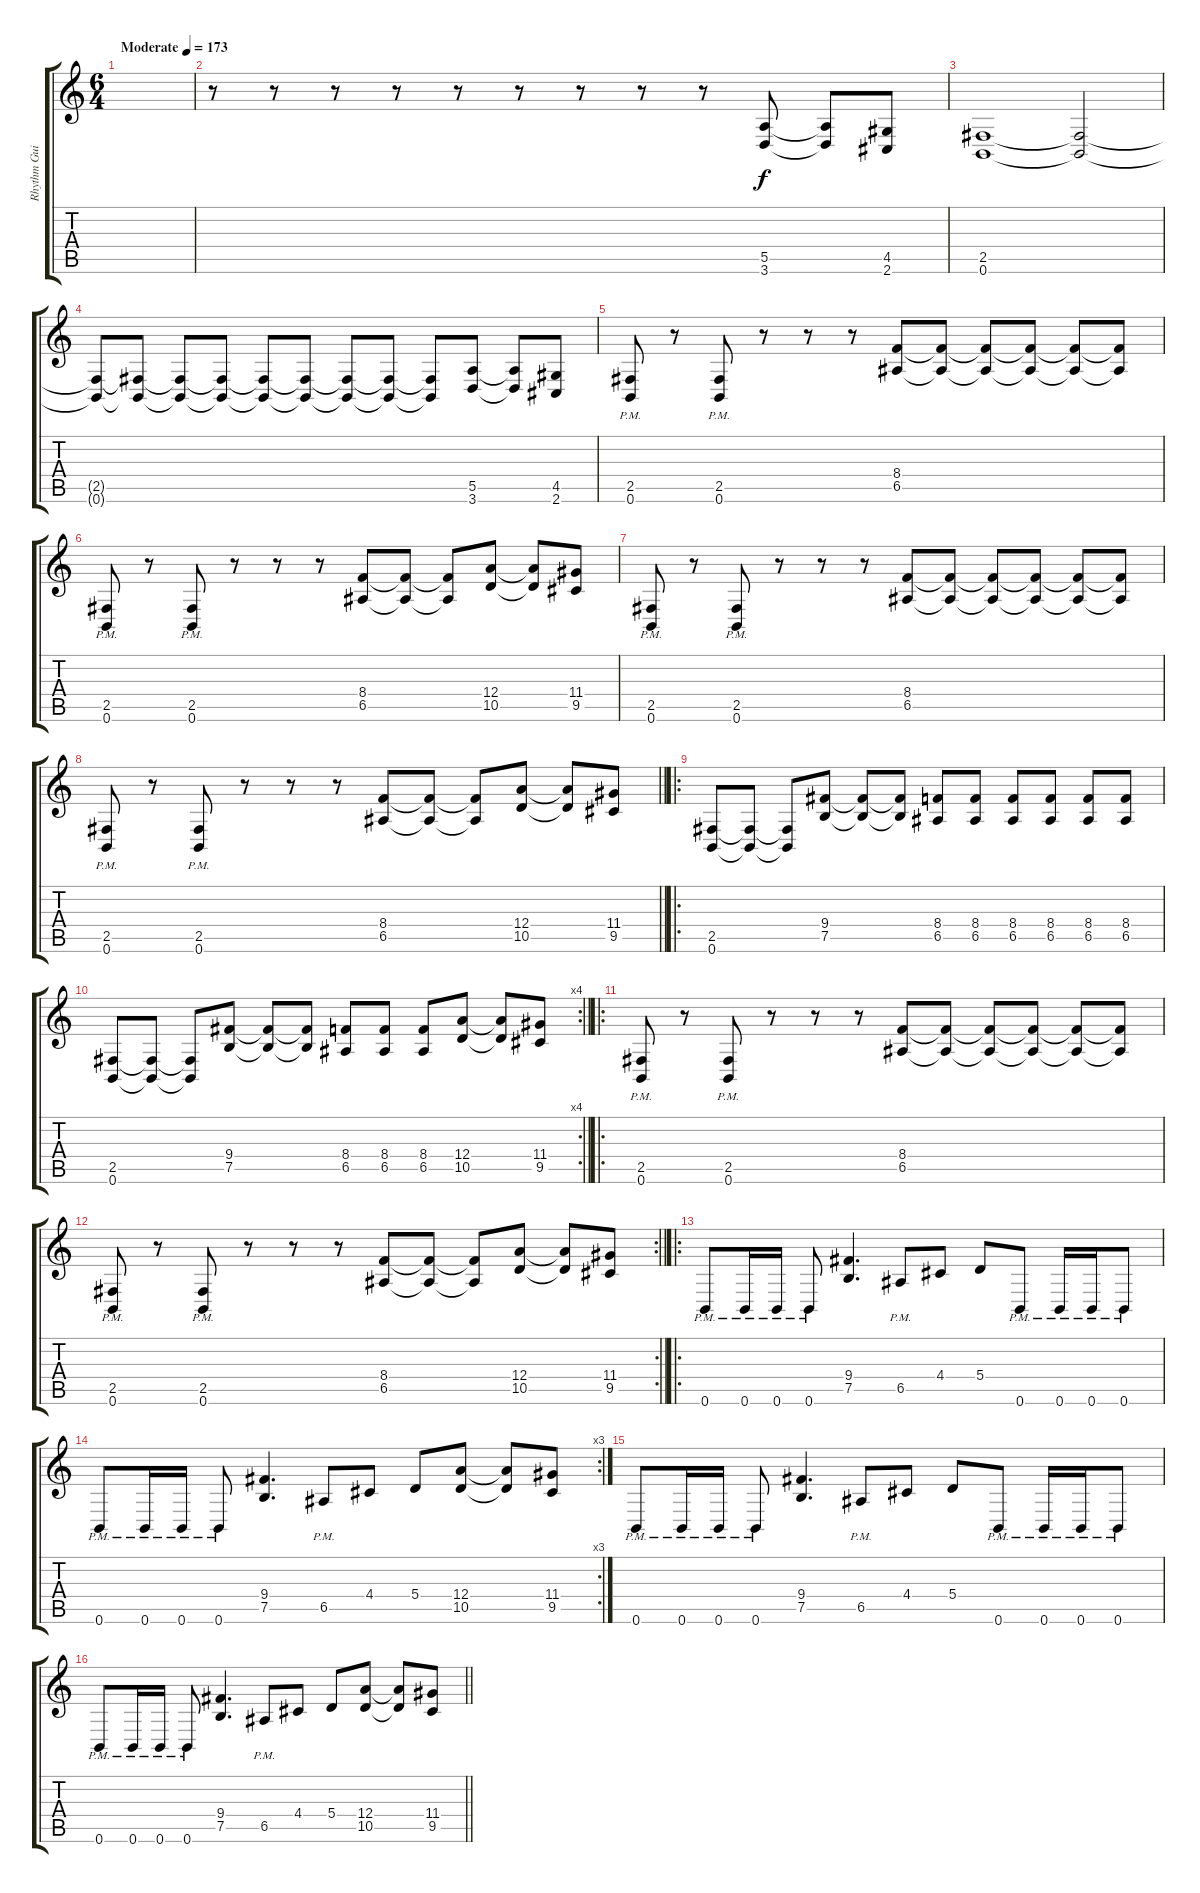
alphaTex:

\track ("Rhythm Guitar 1" "Rhythm Gui") {instrument distortionguitar}
\staff {score tabs}
\tuning (B3 Gb3 D3 A2 E2 B1) {hide}
\ts (6 4)
\section ("" "")
\tempo (173 "Moderate")
\clef g2
\ks c
|
r.8 r.8 r.8 r.8 r.8 r.8 r.8 r.8 r.8 (5.5 3.6).8 (5.5{t} 3.6{t}).8 (4.5 2.6).8 |
(2.5 0.6).1 (2.5{t} 0.6{t}).2 |
(2.5{t} 0.6{t}).8 (2.5{t} 0.6{t}).8 (2.5{t} 0.6{t}).8 (2.5{t} 0.6{t}).8 (2.5{t} 0.6{t}).8 (2.5{t} 0.6{t}).8 (2.5{t} 0.6{t}).8 (2.5{t} 0.6{t}).8 (2.5{t} 0.6{t}).8 (5.5 3.6).8 (5.5{t} 3.6{t}).8 (4.5 2.6).8 |
(2.5{pm} 0.6{pm}).8 r.8 (2.5{pm} 0.6{pm}).8 r.8 r.8 r.8 (8.4 6.5).8 (8.4{t} 6.5{t}).8 (8.4{t} 6.5{t}).8 (8.4{t} 6.5{t}).8 (8.4{t} 6.5{t}).8 (8.4{t} 6.5{t}).8 |
(2.5{pm} 0.6{pm}).8 r.8 (2.5{pm} 0.6{pm}).8 r.8 r.8 r.8 (8.4 6.5).8 (8.4{t} 6.5{t}).8 (8.4{t} 6.5{t}).8 (12.4 10.5).8 (12.4{t} 10.5{t}).8 (11.4 9.5).8 |
(2.5{pm} 0.6{pm}).8 r.8 (2.5{pm} 0.6{pm}).8 r.8 r.8 r.8 (8.4 6.5).8 (8.4{t} 6.5{t}).8 (8.4{t} 6.5{t}).8 (8.4{t} 6.5{t}).8 (8.4{t} 6.5{t}).8 (8.4{t} 6.5{t}).8 |
\barLineRight lightlight
(2.5{pm} 0.6{pm}).8 r.8 (2.5{pm} 0.6{pm}).8 r.8 r.8 r.8 (8.4 6.5).8 (8.4{t} 6.5{t}).8 (8.4{t} 6.5{t}).8 (12.4 10.5).8 (12.4{t} 10.5{t}).8 (11.4 9.5).8 |
\ro
\section ("" "")
(2.5 0.6).8 (2.5{t} 0.6{t}).8 (2.5{t} 0.6{t}).8 (9.4 7.5).8 (9.4{t} 7.5{t}).8 (9.4{t} 7.5{t}).8 (8.4 6.5).8 (8.4 6.5).8 (8.4 6.5).8 (8.4 6.5).8 (8.4 6.5).8 (8.4 6.5).8 |
\rc 4
\barLineRight lightlight
(2.5 0.6).8 (2.5{t} 0.6{t}).8 (2.5{t} 0.6{t}).8 (9.4 7.5).8 (9.4{t} 7.5{t}).8 (9.4{t} 7.5{t}).8 (8.4 6.5).8 (8.4 6.5).8 (8.4 6.5).8 (12.4 10.5).8 (12.4{t} 10.5{t}).8 (11.4 9.5).8 |
\ro
\section ("" "")
(2.5{pm} 0.6{pm}).8 r.8 (2.5{pm} 0.6{pm}).8 r.8 r.8 r.8 (8.4 6.5).8 (8.4{t} 6.5{t}).8 (8.4{t} 6.5{t}).8 (8.4{t} 6.5{t}).8 (8.4{t} 6.5{t}).8 (8.4{t} 6.5{t}).8 |
\rc 2
\barLineRight lightlight
(2.5{pm} 0.6{pm}).8 r.8 (2.5{pm} 0.6{pm}).8 r.8 r.8 r.8 (8.4 6.5).8 (8.4{t} 6.5{t}).8 (8.4{t} 6.5{t}).8 (12.4 10.5).8 (12.4{t} 10.5{t}).8 (11.4 9.5).8 |
\ro
\section ("" "")
0.6{pm}.8 0.6{pm}.16 0.6{pm}.16 0.6{pm}.8 (9.4 7.5).4{d} 6.5{pm}.8 4.4.8 5.4.8 0.6{pm}.8 0.6{pm}.16 0.6{pm}.16 0.6{pm}.8 |
\rc 3
0.6{pm}.8 0.6{pm}.16 0.6{pm}.16 0.6{pm}.8 (9.4 7.5).4{d} 6.5{pm}.8 4.4.8 5.4.8 (12.4 10.5).8 (12.4{t} 10.5{t}).8 (11.4 9.5).8 |
0.6{pm}.8 0.6{pm}.16 0.6{pm}.16 0.6{pm}.8 (9.4 7.5).4{d} 6.5{pm}.8 4.4.8 5.4.8 0.6{pm}.8 0.6{pm}.16 0.6{pm}.16 0.6{pm}.8 |
\barLineRight lightlight
0.6{pm}.8 0.6{pm}.16 0.6{pm}.16 0.6{pm}.8 (9.4 7.5).4{d} 6.5{pm}.8 4.4.8 5.4.8 (12.4 10.5).8 (12.4{t} 10.5{t}).8 (11.4 9.5).8
